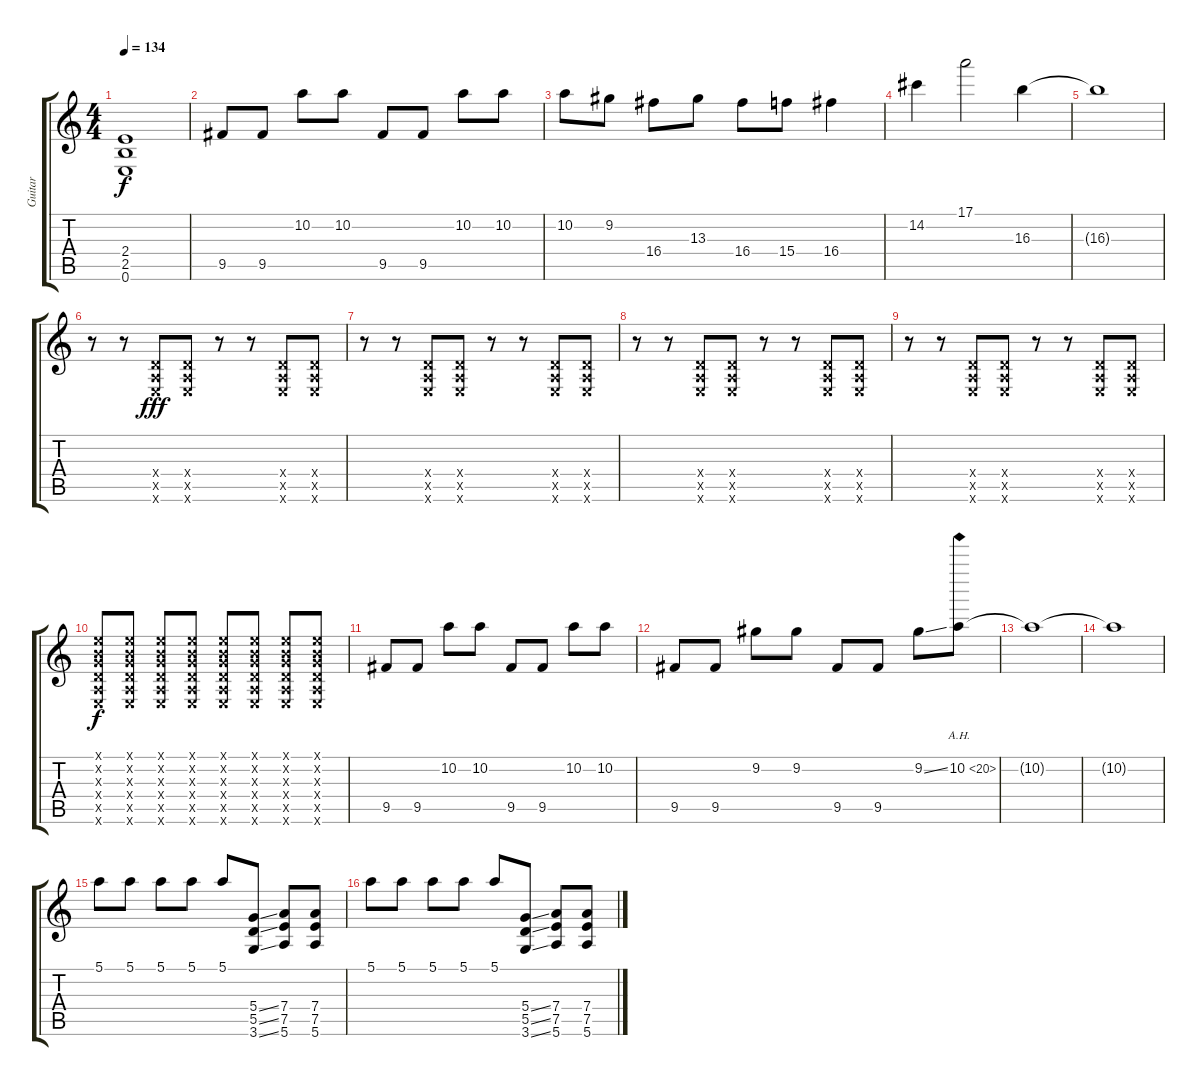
\track ("Guitar" "Guitar") {instrument distortionguitar}
\staff {score tabs}
\tuning (E4 B3 G3 D3 A2 E2) {hide}
\ts (4 4)
\tempo 134
\clef g2
\ks c
(2.4 2.5 0.6).1{dy f} |
9.5.8 9.5.8 10.2.8 10.2.8 9.5.8 9.5.8 10.2.8 10.2.8 |
10.2.8 9.2.8 16.4.8 13.3.8 16.4.8 15.4.8 16.4.4 |
14.2.4 17.1.2 16.3.4 |
16.3{t}.1 |
r.8 r.8 (0.4{x} 0.5{x} 0.6{x}).8{dy fff} (0.4{x} 0.5{x} 0.6{x}).8 r.8 r.8 (0.4{x} 0.5{x} 0.6{x}).8 (0.4{x} 0.5{x} 0.6{x}).8 |
r.8 r.8 (0.4{x} 0.5{x} 0.6{x}).8 (0.4{x} 0.5{x} 0.6{x}).8 r.8 r.8 (0.4{x} 0.5{x} 0.6{x}).8 (0.4{x} 0.5{x} 0.6{x}).8 |
r.8 r.8 (0.4{x} 0.5{x} 0.6{x}).8 (0.4{x} 0.5{x} 0.6{x}).8 r.8 r.8 (0.4{x} 0.5{x} 0.6{x}).8 (0.4{x} 0.5{x} 0.6{x}).8 |
r.8 r.8 (0.4{x} 0.5{x} 0.6{x}).8 (0.4{x} 0.5{x} 0.6{x}).8 r.8 r.8 (0.4{x} 0.5{x} 0.6{x}).8 (0.4{x} 0.5{x} 0.6{x}).8 |
(0.1{x} 0.2{x} 0.3{x} 0.4{x} 0.5{x} 0.6{x}).8{dy f} (0.1{x} 0.2{x} 0.3{x} 0.4{x} 0.5{x} 0.6{x}).8 (0.1{x} 0.2{x} 0.3{x} 0.4{x} 0.5{x} 0.6{x}).8 (0.1{x} 0.2{x} 0.3{x} 0.4{x} 0.5{x} 0.6{x}).8 (0.1{x} 0.2{x} 0.3{x} 0.4{x} 0.5{x} 0.6{x}).8 (0.1{x} 0.2{x} 0.3{x} 0.4{x} 0.5{x} 0.6{x}).8 (0.1{x} 0.2{x} 0.3{x} 0.4{x} 0.5{x} 0.6{x}).8 (0.1{x} 0.2{x} 0.3{x} 0.4{x} 0.5{x} 0.6{x}).8 |
9.5.8 9.5.8 10.2.8 10.2.8 9.5.8 9.5.8 10.2.8 10.2.8 |
9.5.8 9.5.8 9.2.8 9.2.8 9.5.8 9.5.8 9.2{ss}.8 10.2{ah 10}.8 |
10.2{t}.1 |
10.2{t}.1 |
5.1.8 5.1.8 5.1.8 5.1.8 5.1.8 (5.4{ss} 5.5{ss} 3.6{ss}).8 (7.4 7.5 5.6).8 (7.4 7.5 5.6).8 |
5.1.8 5.1.8 5.1.8 5.1.8 5.1.8 (5.4{ss} 5.5{ss} 3.6{ss}).8 (7.4 7.5 5.6).8 (7.4 7.5 5.6).8
